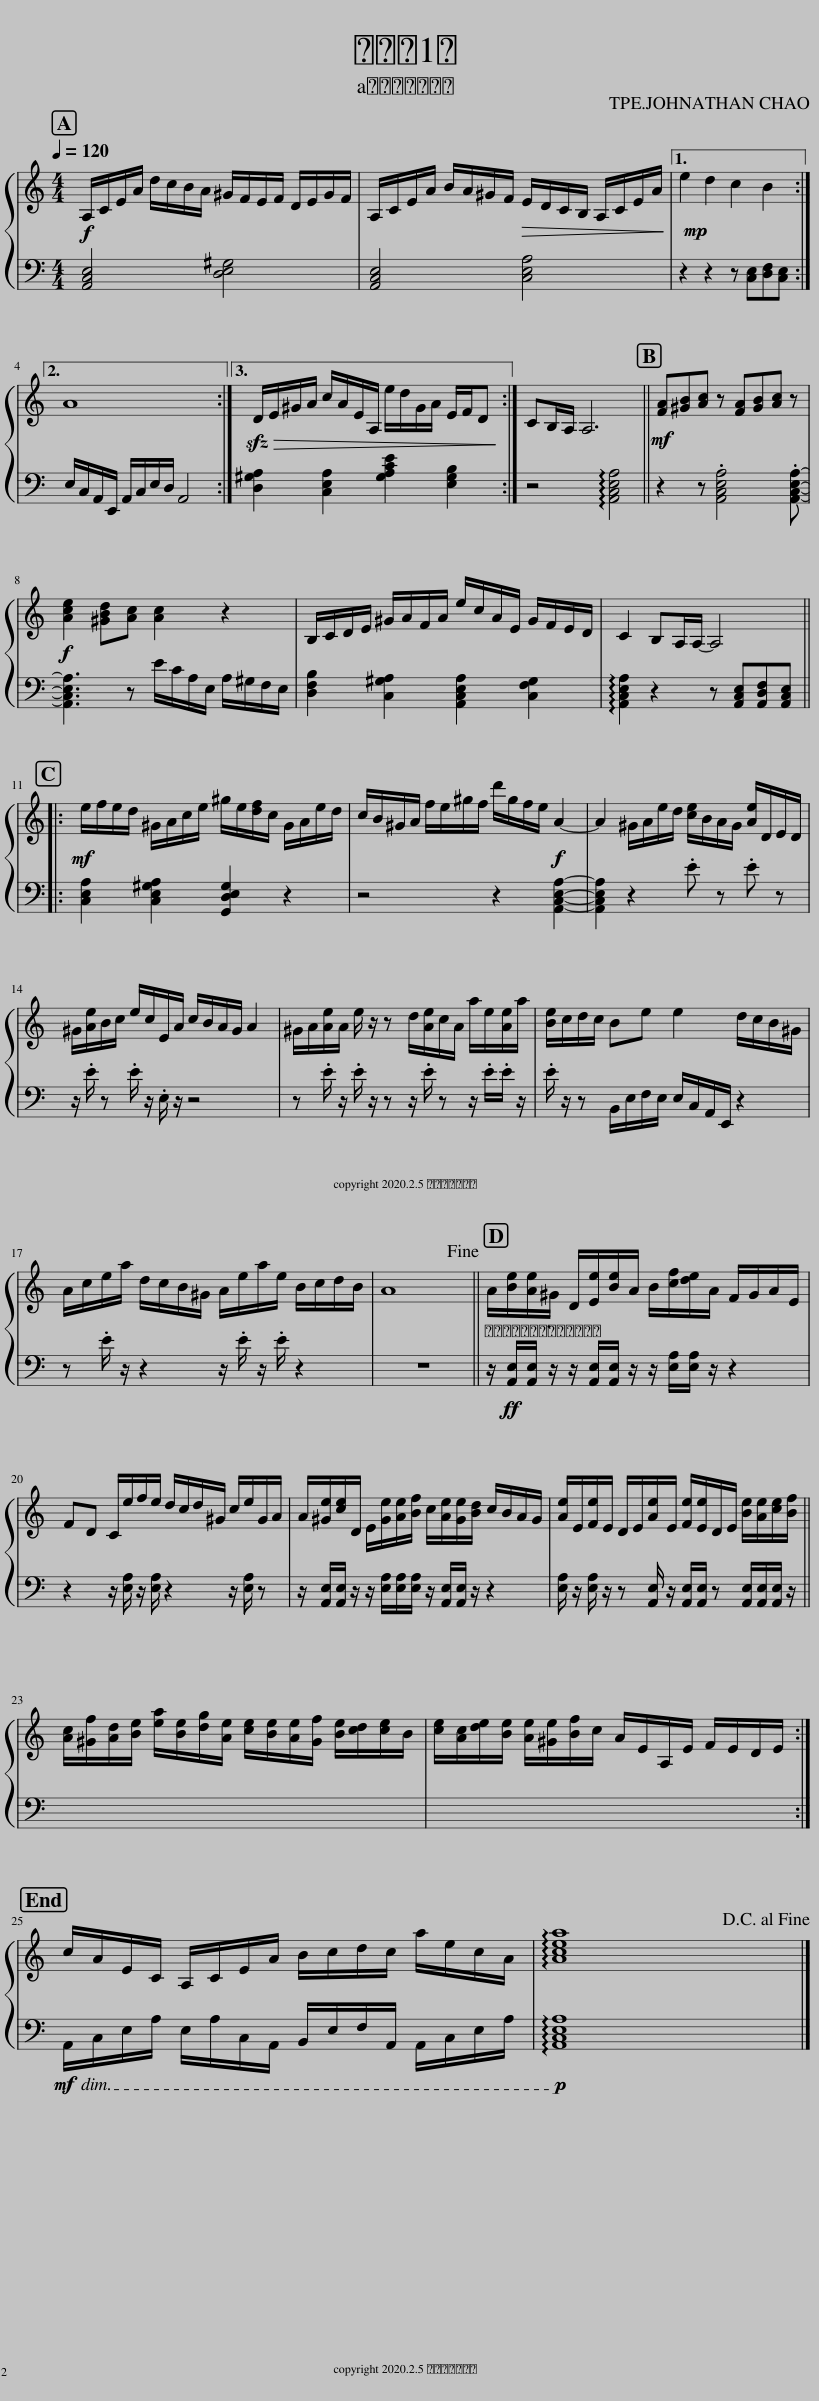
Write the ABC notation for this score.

X:1
%%score { 1 | 2 }
L:1/8
Q:1/4=120
M:4/4
I:linebreak $
K:C
V:1 treble
V:2 bass
V:1
!f! A,/C/E/A/ d/c/B/A/ ^G/F/E/F/ D/E/G/F/ | A,/C/E/A/ B/A/^G/F/!>(! E/D/C/B,/ A,/C/E/A/!>)! |1!mp! e2 d2 c2 B2 :|2$ A8 :|3!sfz!!>(! D/E/^G/A/ c/A/E/A,/ e/d/G/A/ E/F/D!>)! :| %5
 CB,/A,/ A,6 ||!mf! [FA][^GB][Ac] z [FA][GB][Ac] z |$!f! [Ace]2 [^GBd][Ac] [Ac]2 z2 | B,/C/D/E/ ^G/A/F/A/ e/c/A/E/ G/F/E/D/ | C2 B,A,/A,/- A,4 |:$ %10
!mf! e/f/e/d/ ^G/A/c/e/ ^g/e/[df]/c/ G/A/e/d/ | c/B/^G/A/ f/e/^g/f/ d'/g/f/e/!f! A2- | A2 ^G/A/e/d/ [ce]/B/A/G/ [Ae]/D/E/D/ |$ ^G/[Ae]/B/c/ e/c/E/A/ c/B/A/G/ A2 | ^G/A/[Ae]/A/ e/ z/ z d/[Ae]/c/A/ a/e/[Ae]/a/ | %15
 [Be]/c/d/c/ Be e2 d/c/B/^G/ |$ A/c/e/a/ d/c/B/^G/ A/e/a/e/ B/c/d/B/ | A8!fine! || A/[Be]/[Ae]/^G/ D/[Ee]/[Be]/A/ B/[cf]/[de]/A/ F/G/A/E/ |$ FD C/e/f/e/ d/c/d/^G/ c/e/G/A/ | %20
 A/[^Ge]/[ce]/D/ E/[Ge]/[Ae]/[Bf]/ c/[Ae]/[Ge]/[Bd]/ c/B/A/G/ | [Ae]/E/[Fe]/E/ D/E/[Ae]/E/ [Fe]/[Ee]/D/E/ [Be]/[Ae]/[ce]/[Bf]/ ||$ [Ac]/[^Gf]/[Ad]/[Be]/ [ea]/[Be]/[dg]/[Ae]/ [ce]/[Be]/[Ae]/[Gf]/ [Be]/[cd]/[ce]/B/ | [ce]/[Ac]/[de]/[Be]/ [Ae]/[^Ge]/[Bf]/c/ A/E/A,/E/ F/E/D/E/ :|$ c/A/E/C/ A,/C/E/A/ B/c/d/c/ a/e/c/A/ | %25
 !arpeggio![Acea]8!D.C.! |] %26
V:2
 [A,,C,E,]4 [D,E,^G,]4 | [A,,C,E,]4 [C,E,A,]4 |1 z2 z2 z [C,E,][D,F,][C,E,] :|2$ E,/C,/A,,/E,,/ A,,/C,/E,/D,/ A,,4 :|3 [D,^G,A,]2 [C,E,A,]2 [G,A,CE]2 [E,G,B,]2 :| %5
 z4 !arpeggio![A,,C,E,A,]4 || z2 z .[A,,C,E,A,]4 .[A,,C,E,A,]- |$ [A,,C,E,A,]3 z E/C/A,/E,/ A,/^G,/F,/E,/ | [D,F,B,]2 [C,^G,A,]2 [A,,C,E,A,]2 [C,F,G,]2 | !arpeggio![A,,C,E,A,]2 z2 z [A,,C,E,][A,,D,F,][A,,C,E,] |:$ %10
 [C,E,A,]2 [C,E,^G,A,]2 [G,,D,E,G,]2 z2 | z4 z2 [A,,C,E,A,]2- | [A,,C,E,A,]2 z2 .E z .E z |$ z/ .E/ z .E/ z/ .E,/ z/ z4 | z .E/ z/ .E/ z/ z z/ .E/ z z/ .E/.E/ z/ | %15
 .E/ z/ z B,,/E,/F,/E,/ E,/C,/A,,/E,,/ z2 |$ z .E/ z/ z2 z/ .E/ z/ .E/ z2 | z8 || z/!ff! [A,,E,]/[A,,E,]/ z/ z/ [A,,E,]/[A,,E,]/ z/ z/ [E,A,]/[E,A,]/ z/ z2 |$ z2 z/ [E,A,]/ z/ [E,A,]/ z2 z/ [E,A,]/ z | %20
 z/ [A,,E,]/[A,,E,]/ z/ z/ [E,A,]/[E,A,]/[E,A,]/ z/ [A,,E,]/[A,,E,]/ z/ z2 | [E,A,]/ z/ [E,A,]/ z/ z [A,,E,]/ z/ [A,,E,]/[A,,E,]/ z [A,,E,]/[A,,E,]/[A,,E,]/ z/ ||$ x8 | x8 :|$!mf! A,,/C,/E,/A,/ E,/A,/C,/A,,/ B,,/E,/F,/A,,/ A,,/C,/E,/A,/ | %25
!p! !arpeggio![A,,C,E,A,]8 |] %26
